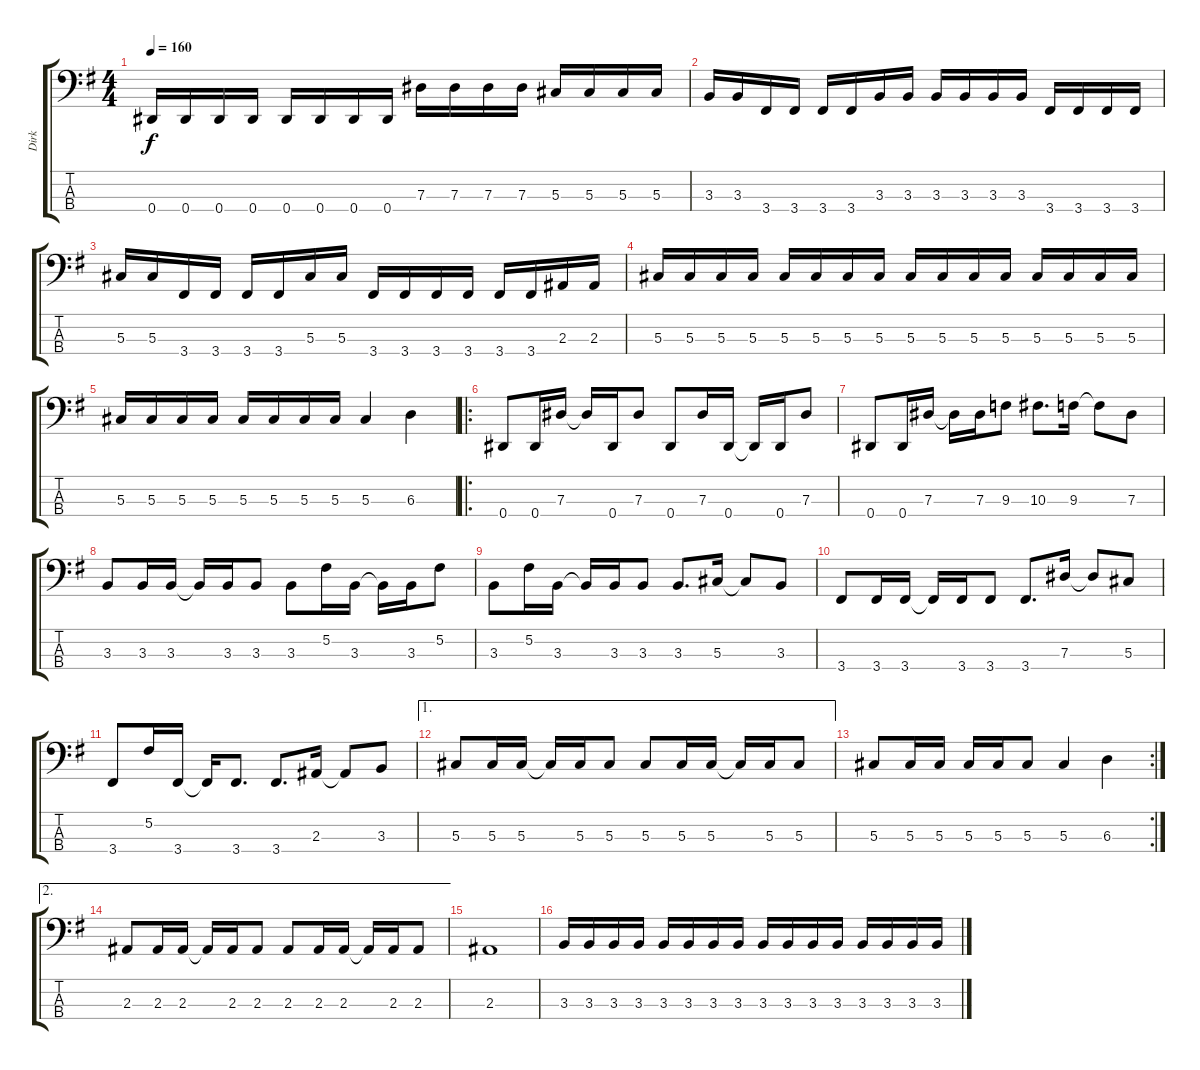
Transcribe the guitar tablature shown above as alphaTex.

\track ("Dirk" "Dirk") {instrument electricbassfinger}
\staff {score tabs}
\tuning (Gb2 Db2 Ab1 Eb1) {hide}
\ts (4 4)
\tempo 160
\clef f4
\ks g
0.4.16{dy f} 0.4.16 0.4.16 0.4.16 0.4.16 0.4.16 0.4.16 0.4.16 7.3.16 7.3.16 7.3.16 7.3.16 5.3.16 5.3.16 5.3.16 5.3.16 |
3.3.16 3.3.16 3.4.16 3.4.16 3.4.16 3.4.16 3.3.16 3.3.16 3.3.16 3.3.16 3.3.16 3.3.16 3.4.16 3.4.16 3.4.16 3.4.16 |
5.3.16 5.3.16 3.4.16 3.4.16 3.4.16 3.4.16 5.3.16 5.3.16 3.4.16 3.4.16 3.4.16 3.4.16 3.4.16 3.4.16 2.3.16 2.3.16 |
5.3.16 5.3.16 5.3.16 5.3.16 5.3.16 5.3.16 5.3.16 5.3.16 5.3.16 5.3.16 5.3.16 5.3.16 5.3.16 5.3.16 5.3.16 5.3.16 |
5.3.16 5.3.16 5.3.16 5.3.16 5.3.16 5.3.16 5.3.16 5.3.16 5.3.4 6.3.4 |
\ro
0.4.8 0.4.16 7.3.16 7.3{t}.16 0.4.16 7.3.8 0.4.8 7.3.16 0.4.16 0.4{t}.16 0.4.16 7.3.8 |
0.4.8 0.4.16 7.3.16 7.3{t}.16 7.3.16 9.3.8 10.3.8{d} 9.3.16 9.3{t}.8 7.3.8 |
3.3.8 3.3.16 3.3.16 3.3{t}.16 3.3.16 3.3.8 3.3.8 5.2.16 3.3.16 3.3{t}.16 3.3.16 5.2.8 |
3.3.8 5.2.16 3.3.16 3.3{t}.16 3.3.16 3.3.8 3.3.8{d} 5.3.16 5.3{t}.8 3.3.8 |
3.4.8 3.4.16 3.4.16 3.4{t}.16 3.4.16 3.4.8 3.4.8{d} 7.3.16 7.3{t}.8 5.3.8 |
3.4.8 5.2.16 3.4.16 3.4{t}.16 3.4.8{d} 3.4.8{d} 2.3.16 2.3{t}.8 3.3.8 |
\ae 1
5.3.8 5.3.16 5.3.16 5.3{t}.16 5.3.16 5.3.8 5.3.8 5.3.16 5.3.16 5.3{t}.16 5.3.16 5.3.8 |
\rc 2
5.3.8 5.3.16 5.3.16 5.3.16 5.3.16 5.3.8 5.3.4 6.3.4 |
\ae 2
2.3.8 2.3.16 2.3.16 2.3{t}.16 2.3.16 2.3.8 2.3.8 2.3.16 2.3.16 2.3{t}.16 2.3.16 2.3.8 |
2.3.1 |
3.3.16 3.3.16 3.3.16 3.3.16 3.3.16 3.3.16 3.3.16 3.3.16 3.3.16 3.3.16 3.3.16 3.3.16 3.3.16 3.3.16 3.3.16 3.3.16
